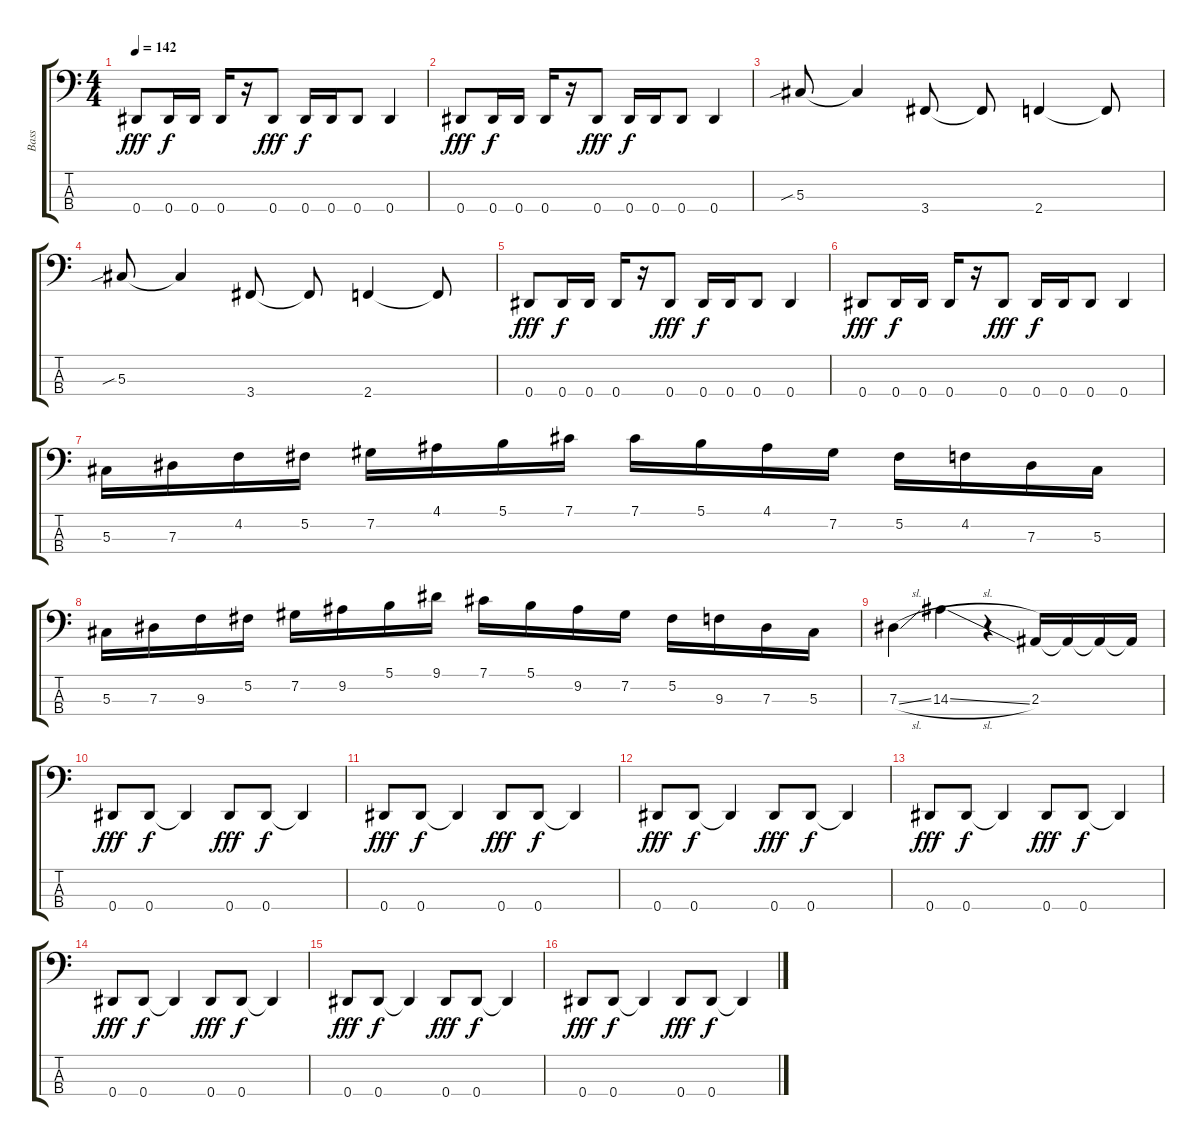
\track ("Bass" "Bass") {instrument electricbasspick}
\staff {score tabs}
\tuning (Gb2 Db2 Ab1 Eb1) {hide}
\ts (4 4)
\tempo 142
\clef f4
\ks c
0.4.8{dy fff} 0.4.16{dy f} 0.4.16 0.4.16 r.16 0.4.8{dy fff} 0.4.16{dy f} 0.4.16 0.4.8 0.4.4 |
0.4.8{dy fff} 0.4.16{dy f} 0.4.16 0.4.16 r.16 0.4.8{dy fff} 0.4.16{dy f} 0.4.16 0.4.8 0.4.4 |
5.3{sib}.8 5.3{t}.4 3.4.8 3.4{t}.8 2.4.4 2.4{t}.8 |
5.3{sib}.8 5.3{t}.4 3.4.8 3.4{t}.8 2.4.4 2.4{t}.8 |
0.4.8{dy fff} 0.4.16{dy f} 0.4.16 0.4.16 r.16 0.4.8{dy fff} 0.4.16{dy f} 0.4.16 0.4.8 0.4.4 |
0.4.8{dy fff} 0.4.16{dy f} 0.4.16 0.4.16 r.16 0.4.8{dy fff} 0.4.16{dy f} 0.4.16 0.4.8 0.4.4 |
5.3.16 7.3.16 4.2.16 5.2.16 7.2.16 4.1.16 5.1.16 7.1.16 7.1.16 5.1.16 4.1.16 7.2.16 5.2.16 4.2.16 7.3.16 5.3.16 |
5.3.16 7.3.16 9.3.16 5.2.16 7.2.16 9.2.16 5.1.16 9.1.16 7.1.16 5.1.16 9.2.16 7.2.16 5.2.16 9.3.16 7.3.16 5.3.16 |
7.3{sl}.4 14.3{sl}.4 r.4 2.3.16 2.3{t}.16 2.3{t}.16 2.3{t}.16 |
0.4.8{dy fff} 0.4.8{dy f} 0.4{t}.4 0.4.8{dy fff} 0.4.8{dy f} 0.4{t}.4 |
0.4.8{dy fff} 0.4.8{dy f} 0.4{t}.4 0.4.8{dy fff} 0.4.8{dy f} 0.4{t}.4 |
0.4.8{dy fff} 0.4.8{dy f} 0.4{t}.4 0.4.8{dy fff} 0.4.8{dy f} 0.4{t}.4 |
0.4.8{dy fff} 0.4.8{dy f} 0.4{t}.4 0.4.8{dy fff} 0.4.8{dy f} 0.4{t}.4 |
0.4.8{dy fff} 0.4.8{dy f} 0.4{t}.4 0.4.8{dy fff} 0.4.8{dy f} 0.4{t}.4 |
0.4.8{dy fff} 0.4.8{dy f} 0.4{t}.4 0.4.8{dy fff} 0.4.8{dy f} 0.4{t}.4 |
0.4.8{dy fff} 0.4.8{dy f} 0.4{t}.4 0.4.8{dy fff} 0.4.8{dy f} 0.4{t}.4
